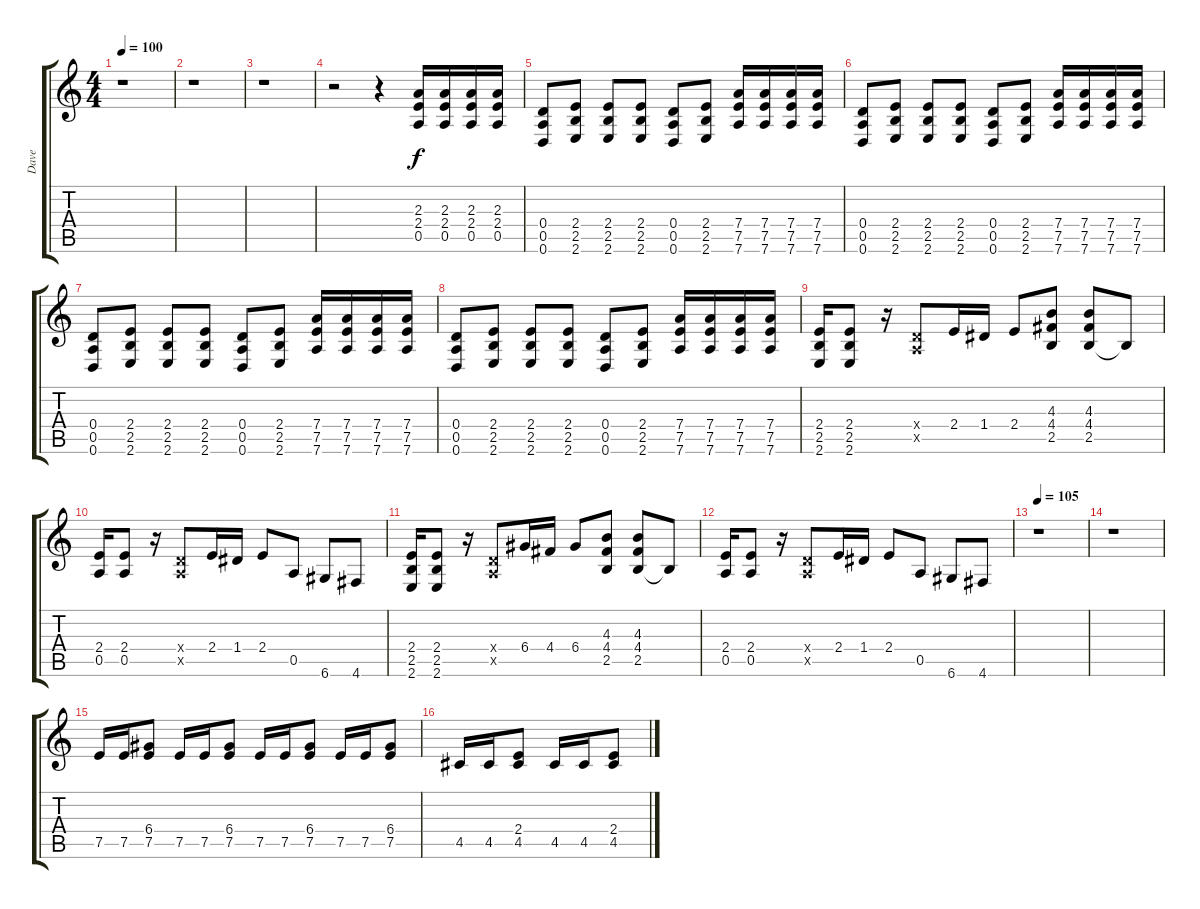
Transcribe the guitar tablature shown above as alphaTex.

\track ("Dave" "Dave") {instrument distortionguitar}
\staff {score tabs}
\tuning (E4 B3 G3 D3 A2 D2) {hide}
\ts (4 4)
\tempo 100
\clef g2
\ks c
r.1{dy f instrument distortionguitar} |
r.1 |
r.1 |
r.2 r.4 (2.3 2.4 0.5).16 (2.3 2.4 0.5).16 (2.3 2.4 0.5).16 (2.3 2.4 0.5).16 |
(0.4 0.5 0.6).8 (2.4 2.5 2.6).8 (2.4 2.5 2.6).8 (2.4 2.5 2.6).8 (0.4 0.5 0.6).8 (2.4 2.5 2.6).8 (7.4 7.5 7.6).16 (7.4 7.5 7.6).16 (7.4 7.5 7.6).16 (7.4 7.5 7.6).16 |
(0.4 0.5 0.6).8 (2.4 2.5 2.6).8 (2.4 2.5 2.6).8 (2.4 2.5 2.6).8 (0.4 0.5 0.6).8 (2.4 2.5 2.6).8 (7.4 7.5 7.6).16 (7.4 7.5 7.6).16 (7.4 7.5 7.6).16 (7.4 7.5 7.6).16 |
(0.4 0.5 0.6).8 (2.4 2.5 2.6).8 (2.4 2.5 2.6).8 (2.4 2.5 2.6).8 (0.4 0.5 0.6).8 (2.4 2.5 2.6).8 (7.4 7.5 7.6).16 (7.4 7.5 7.6).16 (7.4 7.5 7.6).16 (7.4 7.5 7.6).16 |
(0.4 0.5 0.6).8 (2.4 2.5 2.6).8 (2.4 2.5 2.6).8 (2.4 2.5 2.6).8 (0.4 0.5 0.6).8 (2.4 2.5 2.6).8 (7.4 7.5 7.6).16 (7.4 7.5 7.6).16 (7.4 7.5 7.6).16 (7.4 7.5 7.6).16 |
(2.4 2.5 2.6).16 (2.4 2.5 2.6).8 r.16 (0.4{x} 0.5{x}).8 2.4.16 1.4.16 2.4.8 (4.3 4.4 2.5).8 (4.3 4.4 2.5).8 2.5{t}.8 |
(2.4 0.5).16 (2.4 0.5).8 r.16 (0.4{x} 0.5{x}).8 2.4.16 1.4.16 2.4.8 0.5.8 6.6.8 4.6.8 |
(2.4 2.5 2.6).16 (2.4 2.5 2.6).8 r.16 (0.4{x} 0.5{x}).8{volume 16} 6.4.16 4.4.16 6.4.8 (4.3 4.4 2.5).8{volume 10} (4.3 4.4 2.5).8 2.5{t}.8 |
(2.4 0.5).16 (2.4 0.5).8 r.16 (0.4{x} 0.5{x}).8 2.4.16 1.4.16 2.4.8 0.5.8 6.6.8 4.6.8 |
\tempo 105
r.1 |
r.1 |
7.5.16 7.5.16 (6.4 7.5).8 7.5.16 7.5.16 (6.4 7.5).8 7.5.16 7.5.16 (6.4 7.5).8 7.5.16 7.5.16 (6.4 7.5).8 |
4.5.16 4.5.16 (2.4 4.5).8 4.5.16 4.5.16 (2.4 4.5).8
